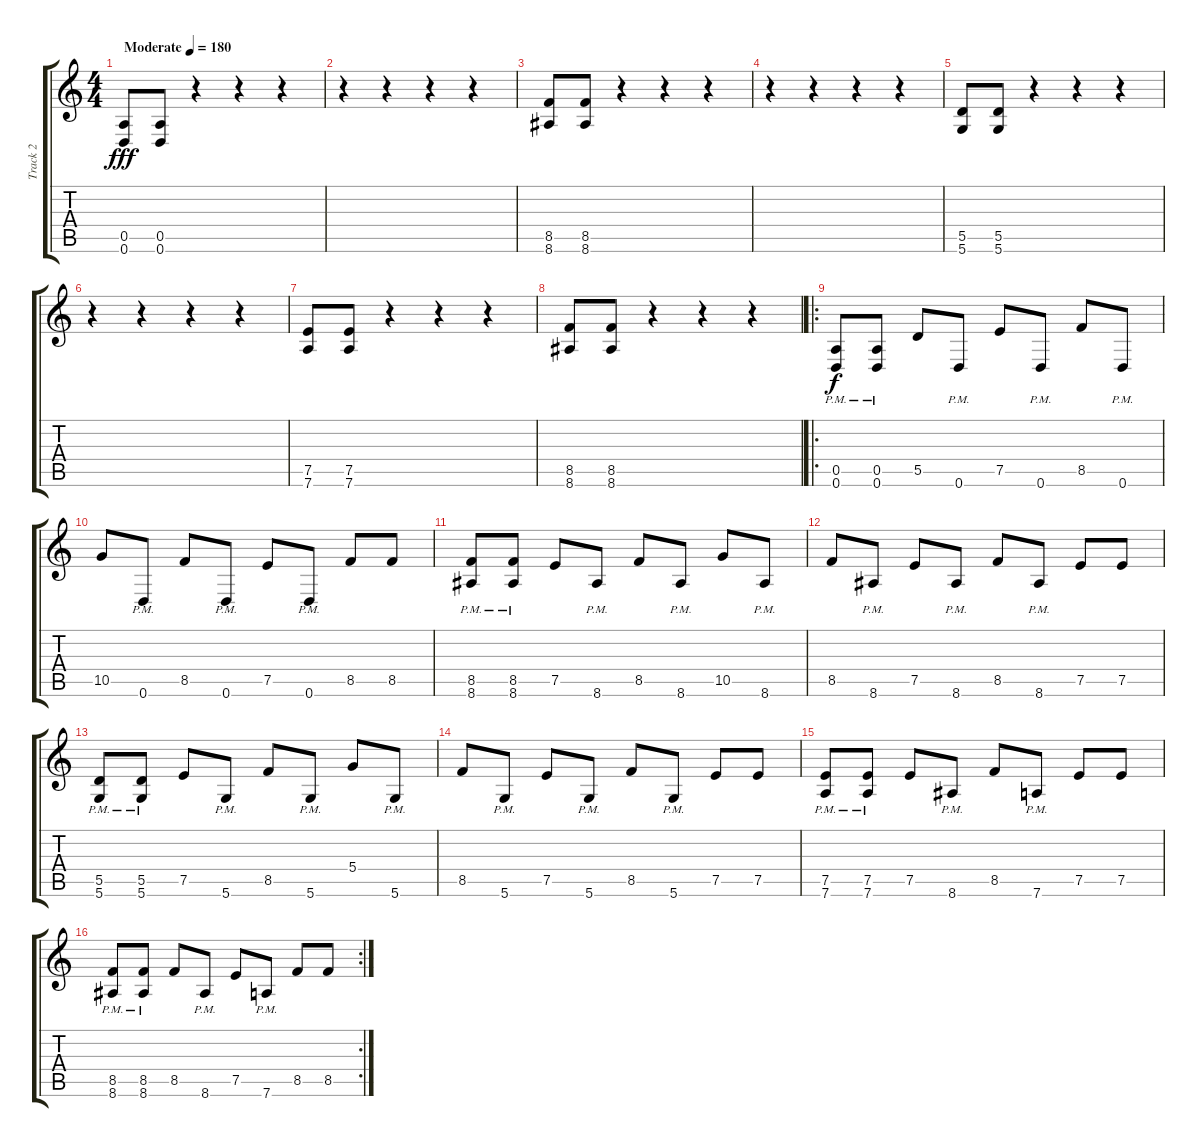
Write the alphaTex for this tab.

\track ("Track 2" "Track 2") {instrument distortionguitar}
\staff {score tabs}
\tuning (E4 B3 G3 D3 A2 D2) {hide}
\ts (4 4)
\tempo (180 "Moderate")
\clef g2
\ks c
(0.5 0.6).8{dy fff instrument distortionguitar} (0.5 0.6).8 r.4 r.4 r.4 |
r.4 r.4 r.4 r.4 |
(8.5 8.6).8 (8.5 8.6).8 r.4 r.4 r.4 |
r.4 r.4 r.4 r.4 |
(5.5 5.6).8 (5.5 5.6).8 r.4 r.4 r.4 |
r.4 r.4 r.4 r.4 |
(7.5 7.6).8 (7.5 7.6).8 r.4 r.4 r.4 |
(8.5 8.6).8 (8.5 8.6).8 r.4 r.4 r.4 |
\ro
(0.5 0.6{pm}).8{dy f} (0.5 0.6{pm}).8 5.5.8 0.6{pm}.8 7.5.8 0.6{pm}.8 8.5.8 0.6{pm}.8 |
10.5.8 0.6{pm}.8 8.5.8 0.6{pm}.8 7.5.8 0.6{pm}.8 8.5.8 8.5.8 |
(8.5 8.6{pm}).8 (8.5 8.6{pm}).8 7.5.8 8.6{pm}.8 8.5.8 8.6{pm}.8 10.5.8 8.6{pm}.8 |
8.5.8 8.6{pm}.8 7.5.8 8.6{pm}.8 8.5.8 8.6{pm}.8 7.5.8 7.5.8 |
(5.5 5.6{pm}).8 (5.5 5.6{pm}).8 7.5.8 5.6{pm}.8 8.5.8 5.6{pm}.8 5.4.8 5.6{pm}.8 |
8.5.8 5.6{pm}.8 7.5.8 5.6{pm}.8 8.5.8 5.6{pm}.8 7.5.8 7.5.8 |
(7.5 7.6{pm}).8 (7.5 7.6{pm}).8 7.5.8 8.6{pm}.8 8.5.8 7.6{pm}.8 7.5.8 7.5.8 |
\rc 2
(8.5 8.6{pm}).8 (8.5 8.6{pm}).8 8.5.8 8.6{pm}.8 7.5.8 7.6{pm}.8 8.5.8 8.5.8
